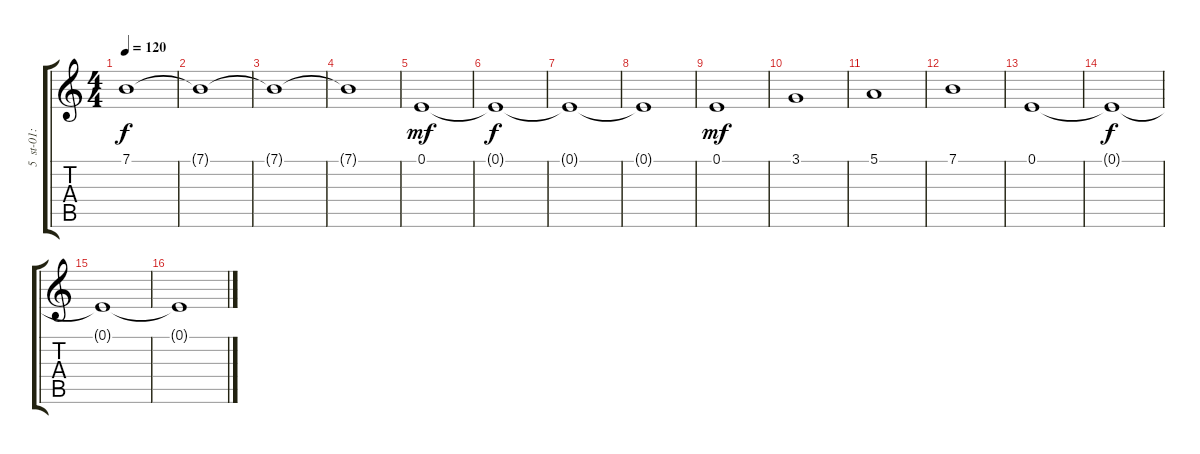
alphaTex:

\track (" 5  st-01:strings4" " 5  st-01:") {instrument stringensemble2}
\staff {score tabs}
\tuning (E4 B3 G3 D3 A2 E2) {hide}
\ts (4 4)
\tempo 120
\clef g2
\ks c
7.1{t}.1{dy f} |
7.1{t}.1 |
7.1{t}.1 |
7.1{t}.1 |
0.1.1{dy mf} |
0.1{t}.1{dy f} |
0.1{t}.1 |
0.1{t}.1 |
0.1.1{dy mf} |
3.1.1 |
5.1.1 |
7.1.1 |
0.1.1 |
0.1{t}.1{dy f} |
0.1{t}.1 |
0.1{t}.1
